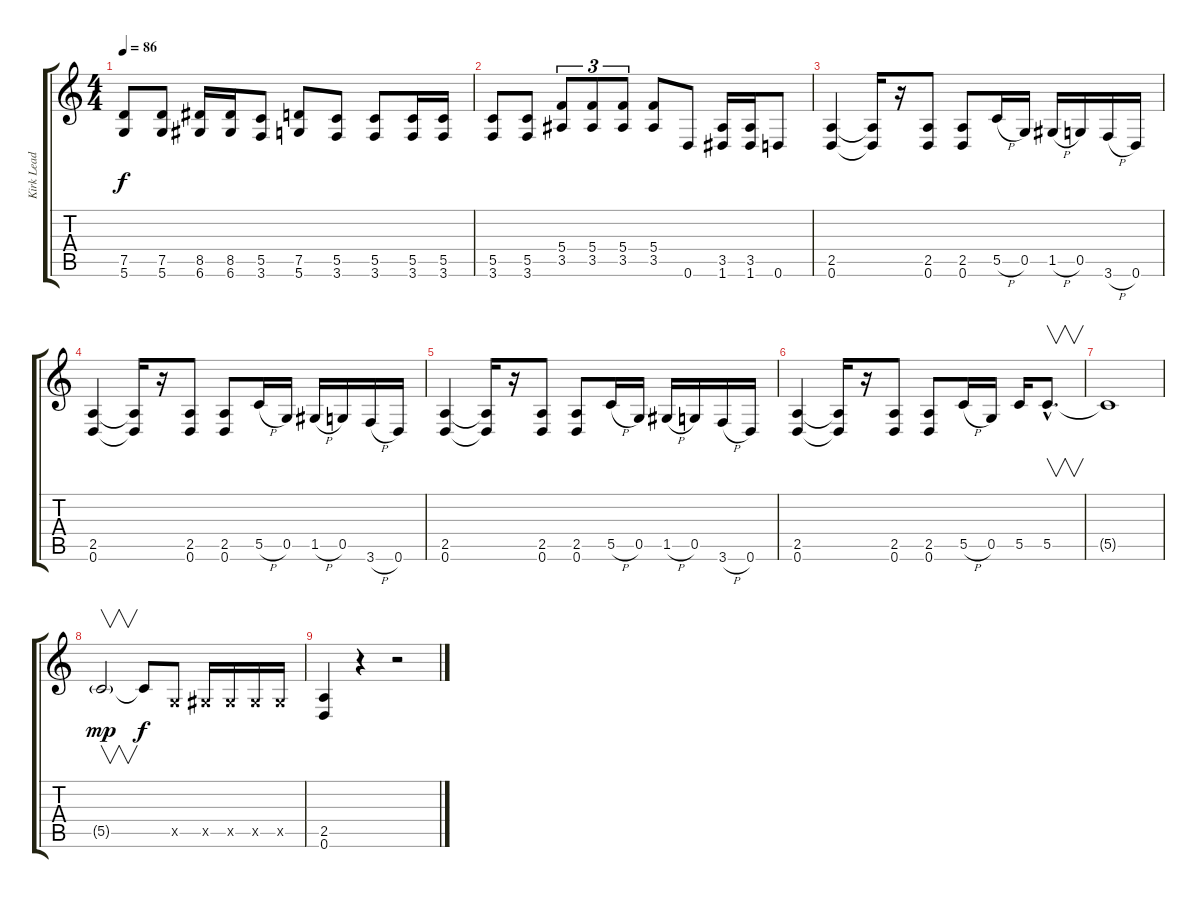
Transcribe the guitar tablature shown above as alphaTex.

\track ("Kirk Lead Guitar" "Kirk Lead ") {instrument distortionguitar}
\staff {score tabs}
\tuning (D4 A3 F3 C3 G2 D2) {hide}
\ts (4 4)
\tempo 86
\clef g2
\ks c
(7.5 5.6).8{dy f} (7.5 5.6).8 (8.5 6.6).16 (8.5 6.6).16 (5.5 3.6).8 (7.5 5.6).8 (5.5 3.6).8 (5.5 3.6).8 (5.5 3.6).16 (5.5 3.6).16 |
(5.5 3.6).8 (5.5 3.6).8 (5.4 3.5).8{tu (3 2)} (5.4 3.5).8{tu (3 2)} (5.4 3.5).8{tu (3 2)} (5.4 3.5).8 0.6.8 (3.5 1.6).16 (3.5 1.6).16 0.6.8 |
(2.5 0.6).4 (2.5{t} 0.6{t}).16 r.16 (2.5 0.6).8 (2.5 0.6).8 5.5{h}.16 0.5.16 1.5{h}.16 0.5.16 3.6{h}.16 0.6.16 |
(2.5 0.6).4 (2.5{t} 0.6{t}).16 r.16 (2.5 0.6).8 (2.5 0.6).8 5.5{h}.16 0.5.16 1.5{h}.16 0.5.16 3.6{h}.16 0.6.16 |
(2.5 0.6).4 (2.5{t} 0.6{t}).16 r.16 (2.5 0.6).8 (2.5 0.6).8 5.5{h}.16 0.5.16 1.5{h}.16 0.5.16 3.6{h}.16 0.6.16 |
(2.5 0.6).4 (2.5{t} 0.6{t}).16 r.16 (2.5 0.6).8 (2.5 0.6).8 5.5{h}.16 0.5.16 5.5.16 5.5{hac}.8{v d} |
5.5{t}.1 |
5.5{g}.2{v dy mp} 5.5{t}.8{dy f} 0.5{x}.8 1.5{x}.16 1.5{x}.16 1.5{x}.16 1.5{x}.16 |
(2.5 0.6).4 r.4 r.2
